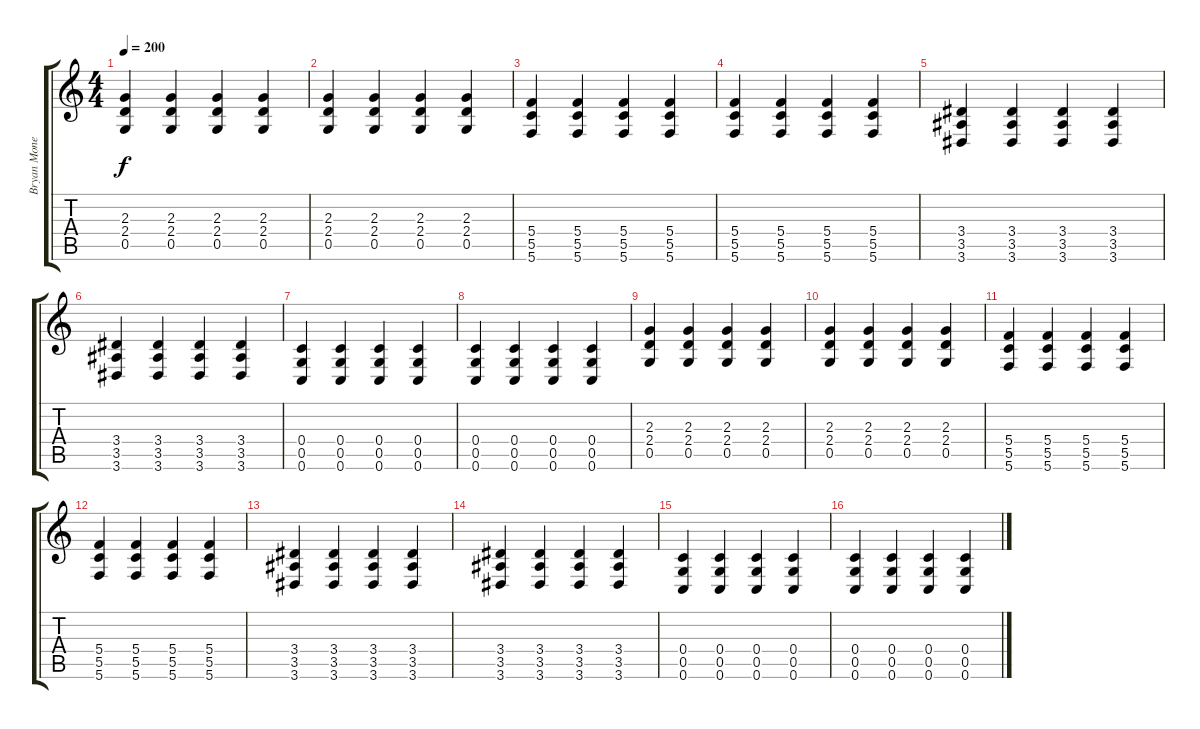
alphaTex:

\track ("Bryan Money - Guitar" "Bryan Mone") {instrument distortionguitar}
\staff {score tabs}
\tuning (D4 A3 F3 C3 G2 C2) {hide}
\ts (4 4)
\tempo 200
\clef g2
\ks c
(2.3 2.4 0.5).4{dy f} (2.3 2.4 0.5).4 (2.3 2.4 0.5).4 (2.3 2.4 0.5).4 |
(2.3 2.4 0.5).4 (2.3 2.4 0.5).4 (2.3 2.4 0.5).4 (2.3 2.4 0.5).4 |
(5.4 5.5 5.6).4 (5.4 5.5 5.6).4 (5.4 5.5 5.6).4 (5.4 5.5 5.6).4 |
(5.4 5.5 5.6).4 (5.4 5.5 5.6).4 (5.4 5.5 5.6).4 (5.4 5.5 5.6).4 |
(3.4 3.5 3.6).4 (3.4 3.5 3.6).4 (3.4 3.5 3.6).4 (3.4 3.5 3.6).4 |
(3.4 3.5 3.6).4 (3.4 3.5 3.6).4 (3.4 3.5 3.6).4 (3.4 3.5 3.6).4 |
(0.4 0.5 0.6).4 (0.4 0.5 0.6).4 (0.4 0.5 0.6).4 (0.4 0.5 0.6).4 |
(0.4 0.5 0.6).4 (0.4 0.5 0.6).4 (0.4 0.5 0.6).4 (0.4 0.5 0.6).4 |
(2.3 2.4 0.5).4 (2.3 2.4 0.5).4 (2.3 2.4 0.5).4 (2.3 2.4 0.5).4 |
(2.3 2.4 0.5).4 (2.3 2.4 0.5).4 (2.3 2.4 0.5).4 (2.3 2.4 0.5).4 |
(5.4 5.5 5.6).4 (5.4 5.5 5.6).4 (5.4 5.5 5.6).4 (5.4 5.5 5.6).4 |
(5.4 5.5 5.6).4 (5.4 5.5 5.6).4 (5.4 5.5 5.6).4 (5.4 5.5 5.6).4 |
(3.4 3.5 3.6).4 (3.4 3.5 3.6).4 (3.4 3.5 3.6).4 (3.4 3.5 3.6).4 |
(3.4 3.5 3.6).4 (3.4 3.5 3.6).4 (3.4 3.5 3.6).4 (3.4 3.5 3.6).4 |
(0.4 0.5 0.6).4 (0.4 0.5 0.6).4 (0.4 0.5 0.6).4 (0.4 0.5 0.6).4 |
(0.4 0.5 0.6).4 (0.4 0.5 0.6).4 (0.4 0.5 0.6).4 (0.4 0.5 0.6).4
